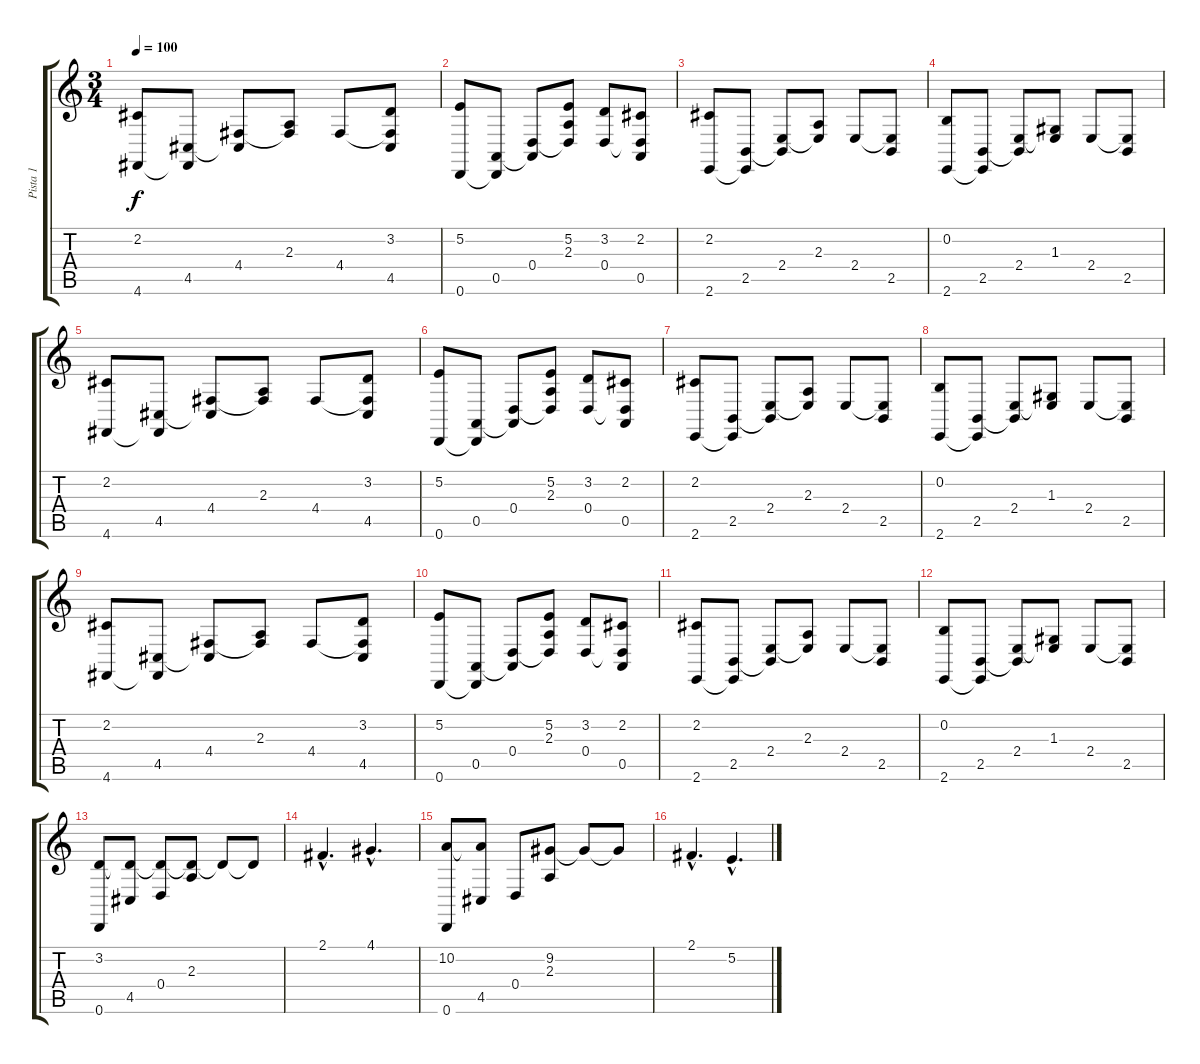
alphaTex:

\track ("Pista 1" "Pista 1") {instrument acousticgrandpiano}
\staff {score tabs}
\tuning (E4 B3 G3 D3 A2 D2) {hide}
\ts (3 4)
\tempo 100
\clef g2
\ks c
(2.2 4.6).8{dy f} (4.5 4.6{t}).8 (4.4 4.5{t}).8 (2.3 4.4{t}).8 4.4.8 (3.2 4.4{t} 4.5).8 |
(5.2 0.6).8 (0.5 0.6{t}).8 (0.4 0.5{t}).8 (5.2 2.3 0.4{t}).8 (3.2 0.4).8 (2.2 0.4{t} 0.5).8 |
(2.2 2.6).8 (2.5 2.6{t}).8 (2.4 2.5{t}).8 (2.3 2.4{t}).8 2.4.8 (2.4{t} 2.5).8 |
(0.2 2.6).8 (2.5 2.6{t}).8 (2.4 2.5{t}).8 (1.3 2.4{t}).8 2.4.8 (2.4{t} 2.5).8 |
(2.2 4.6).8 (4.5 4.6{t}).8 (4.4 4.5{t}).8 (2.3 4.4{t}).8 4.4.8 (3.2 4.4{t} 4.5).8 |
(5.2 0.6).8 (0.5 0.6{t}).8 (0.4 0.5{t}).8 (5.2 2.3 0.4{t}).8 (3.2 0.4).8 (2.2 0.4{t} 0.5).8 |
(2.2 2.6).8 (2.5 2.6{t}).8 (2.4 2.5{t}).8 (2.3 2.4{t}).8 2.4.8 (2.4{t} 2.5).8 |
(0.2 2.6).8 (2.5 2.6{t}).8 (2.4 2.5{t}).8 (1.3 2.4{t}).8 2.4.8 (2.4{t} 2.5).8 |
(2.2 4.6).8 (4.5 4.6{t}).8 (4.4 4.5{t}).8 (2.3 4.4{t}).8 4.4.8 (3.2 4.4{t} 4.5).8 |
(5.2 0.6).8 (0.5 0.6{t}).8 (0.4 0.5{t}).8 (5.2 2.3 0.4{t}).8 (3.2 0.4).8 (2.2 0.4{t} 0.5).8 |
(2.2 2.6).8 (2.5 2.6{t}).8 (2.4 2.5{t}).8 (2.3 2.4{t}).8 2.4.8 (2.4{t} 2.5).8 |
(0.2 2.6).8 (2.5 2.6{t}).8 (2.4 2.5{t}).8 (1.3 2.4{t}).8 2.4.8 (2.4{t} 2.5).8 |
(3.2 0.6).8 (3.2{t} 4.5).8 (3.2{t} 0.4).8 (3.2{t} 2.3).8 3.2{t}.8 3.2{t}.8 |
2.1{hac}.4{d} 4.1{hac}.4{d} |
(10.2 0.6).8 (10.2{t} 4.5).8 0.4.8 (9.2 2.3).8 9.2{t}.8 9.2{t}.8 |
2.1{hac}.4{d} 5.2{hac}.4{d}
